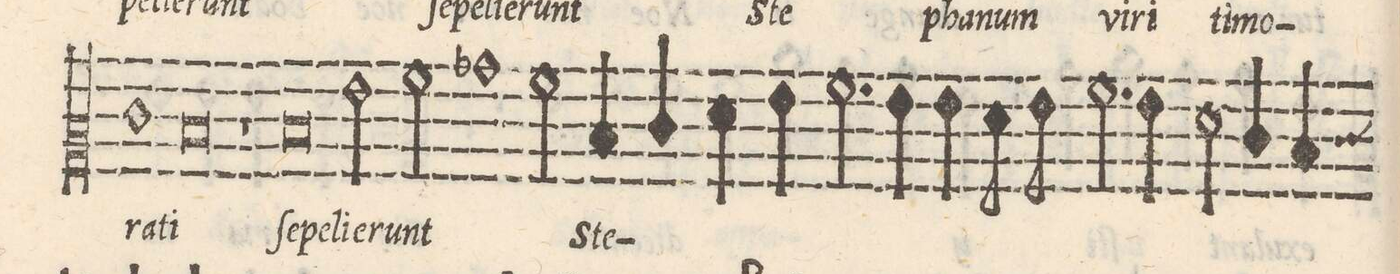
**kern	**text
*I"ALTVS	*
*clefC2	*
*k[]	*
*met(C|)	*
*M2/1	*
1e	-ra-
=18-	=18-
0d	-ti
=19-	=19-
1r	.
0d	ſe-
=20-	=20-
2g\	-pe-
2a\	-li-
=21-	=21-
1b-X	-e-
2a\	-runt
4d/	Ste-
4e/	.
=22-	=22-
4f\	.
4g\	.
2.a\	.
4g\	.
4g\	.
8f\	.
8g\	.
=23-	=23-
2.a\	.
4g\	.
2f\	.
4e/	.
4d/	.
*custos:e	*
=24-	=24-
*-	*-
